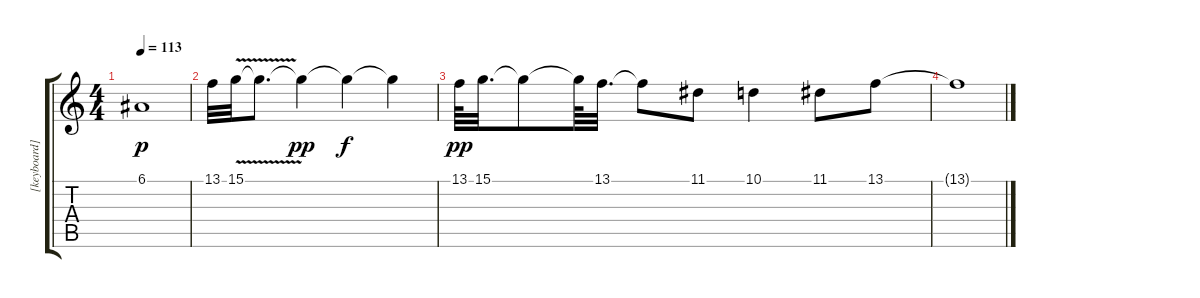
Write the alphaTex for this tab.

\track ("[keyboard]" "[keyboard]") {instrument stringensemble1}
\staff {score tabs}
\tuning (E4 B3 G3 D3 A2 E2) {hide}
\ts (4 4)
\tempo 113
\clef g2
\ks c
6.1.1{dy p} |
13.1.32 15.1{v}.32 15.1{t}.8{d} 15.1{t}.4{dy pp} 15.1{t}.4{dy f} 15.1{t}.4 |
13.1.64{dy pp} 15.1.32{d} 15.1{t}.8 15.1{t}.64 13.1.32{d} 13.1{t}.8 11.1.8 10.1.4 11.1.8 13.1.8 |
13.1{t}.1
